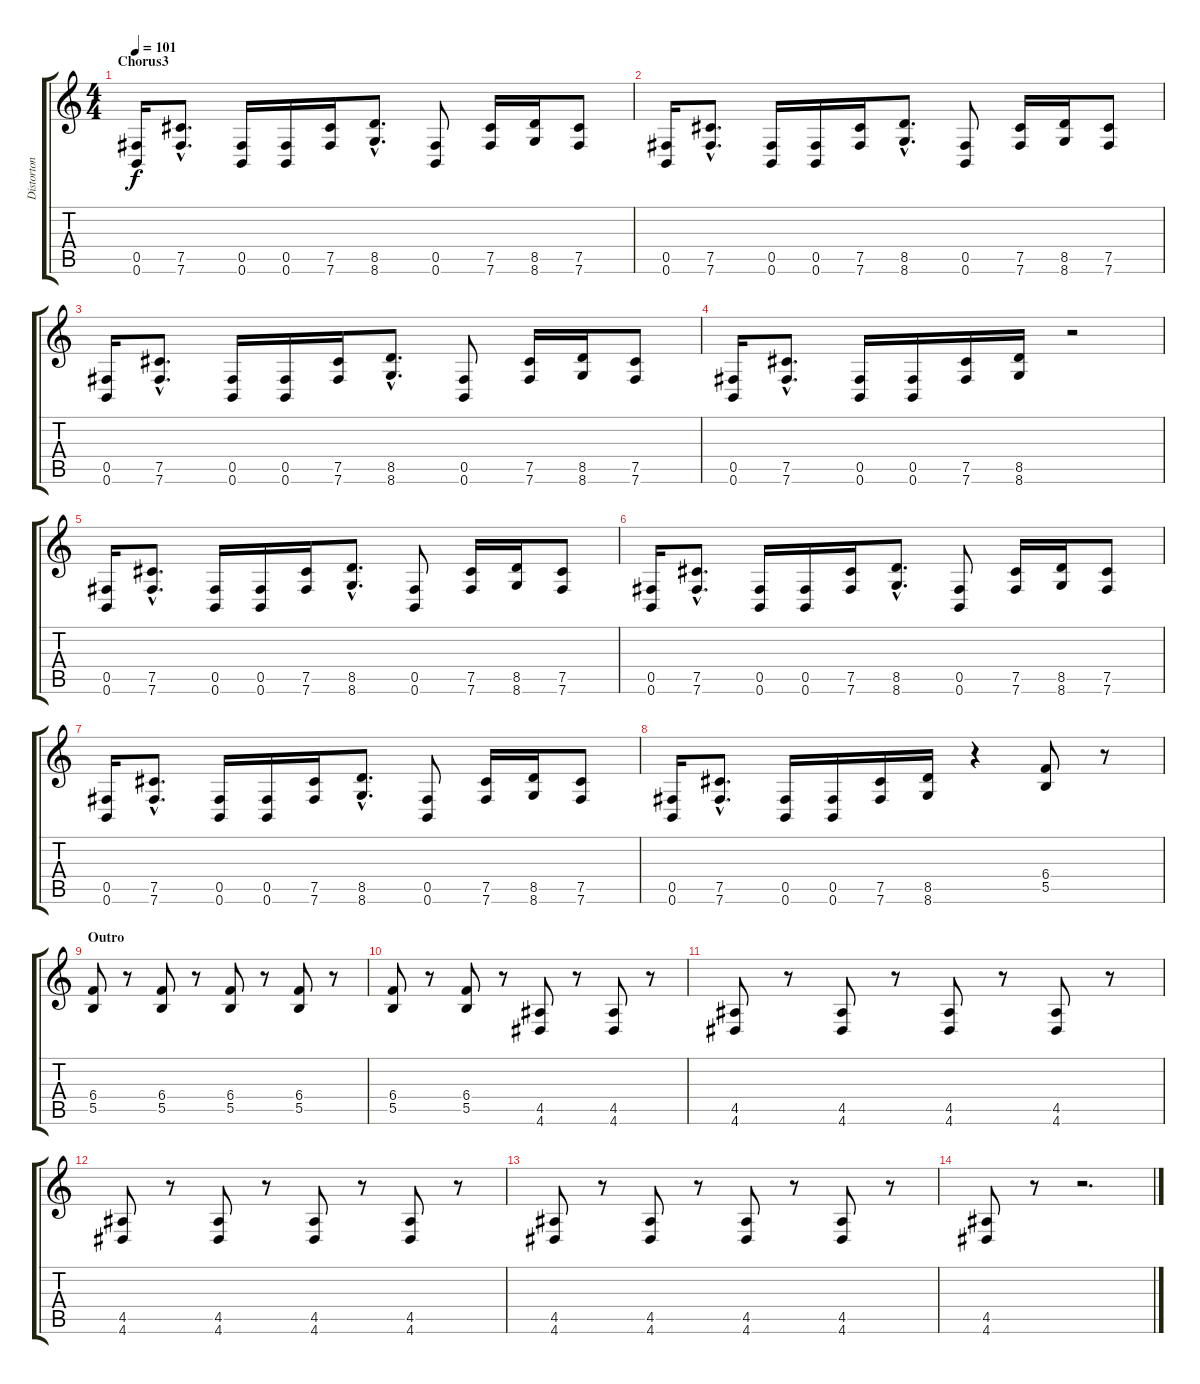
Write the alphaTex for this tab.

\track ("Distorton Guitar1" "Distorton ") {instrument distortionguitar}
\staff {score tabs}
\tuning (Db4 Ab3 E3 B2 Gb2 B1) {hide}
\ts (4 4)
\section ("" "Chorus3")
\tempo 101
\clef g2
\ks c
(0.5 0.6).16{dy f} (7.5{hac} 7.6{hac}).8{d} (0.5 0.6).16 (0.5 0.6).16 (7.5 7.6).16 (8.5{hac} 8.6{hac}).8{d} (0.5 0.6).8 (7.5 7.6).16 (8.5 8.6).16 (7.5 7.6).8 |
(0.5 0.6).16 (7.5{hac} 7.6{hac}).8{d} (0.5 0.6).16 (0.5 0.6).16 (7.5 7.6).16 (8.5{hac} 8.6{hac}).8{d} (0.5 0.6).8 (7.5 7.6).16 (8.5 8.6).16 (7.5 7.6).8 |
(0.5 0.6).16 (7.5{hac} 7.6{hac}).8{d} (0.5 0.6).16 (0.5 0.6).16 (7.5 7.6).16 (8.5{hac} 8.6{hac}).8{d} (0.5 0.6).8 (7.5 7.6).16 (8.5 8.6).16 (7.5 7.6).8 |
(0.5 0.6).16 (7.5{hac} 7.6{hac}).8{d} (0.5 0.6).16 (0.5 0.6).16 (7.5 7.6).16 (8.5 8.6).16 r.2 |
(0.5 0.6).16 (7.5{hac} 7.6{hac}).8{d} (0.5 0.6).16 (0.5 0.6).16 (7.5 7.6).16 (8.5{hac} 8.6{hac}).8{d} (0.5 0.6).8 (7.5 7.6).16 (8.5 8.6).16 (7.5 7.6).8 |
(0.5 0.6).16 (7.5{hac} 7.6{hac}).8{d} (0.5 0.6).16 (0.5 0.6).16 (7.5 7.6).16 (8.5{hac} 8.6{hac}).8{d} (0.5 0.6).8 (7.5 7.6).16 (8.5 8.6).16 (7.5 7.6).8 |
(0.5 0.6).16 (7.5{hac} 7.6{hac}).8{d} (0.5 0.6).16 (0.5 0.6).16 (7.5 7.6).16 (8.5{hac} 8.6{hac}).8{d} (0.5 0.6).8 (7.5 7.6).16 (8.5 8.6).16 (7.5 7.6).8 |
(0.5 0.6).16 (7.5{hac} 7.6{hac}).8{d} (0.5 0.6).16 (0.5 0.6).16 (7.5 7.6).16 (8.5 8.6).16 r.4 (6.4 5.5).8 r.8 |
\section ("" "Outro")
(6.4 5.5).8 r.8 (6.4 5.5).8 r.8 (6.4 5.5).8 r.8 (6.4 5.5).8 r.8 |
(6.4 5.5).8 r.8 (6.4 5.5).8 r.8 (4.5 4.6).8 r.8 (4.5 4.6).8 r.8 |
(4.5 4.6).8 r.8 (4.5 4.6).8 r.8 (4.5 4.6).8 r.8 (4.5 4.6).8 r.8 |
(4.5 4.6).8 r.8 (4.5 4.6).8 r.8 (4.5 4.6).8 r.8 (4.5 4.6).8 r.8 |
(4.5 4.6).8 r.8 (4.5 4.6).8 r.8 (4.5 4.6).8 r.8 (4.5 4.6).8 r.8 |
(4.5 4.6).8 r.8 r.2{d}
